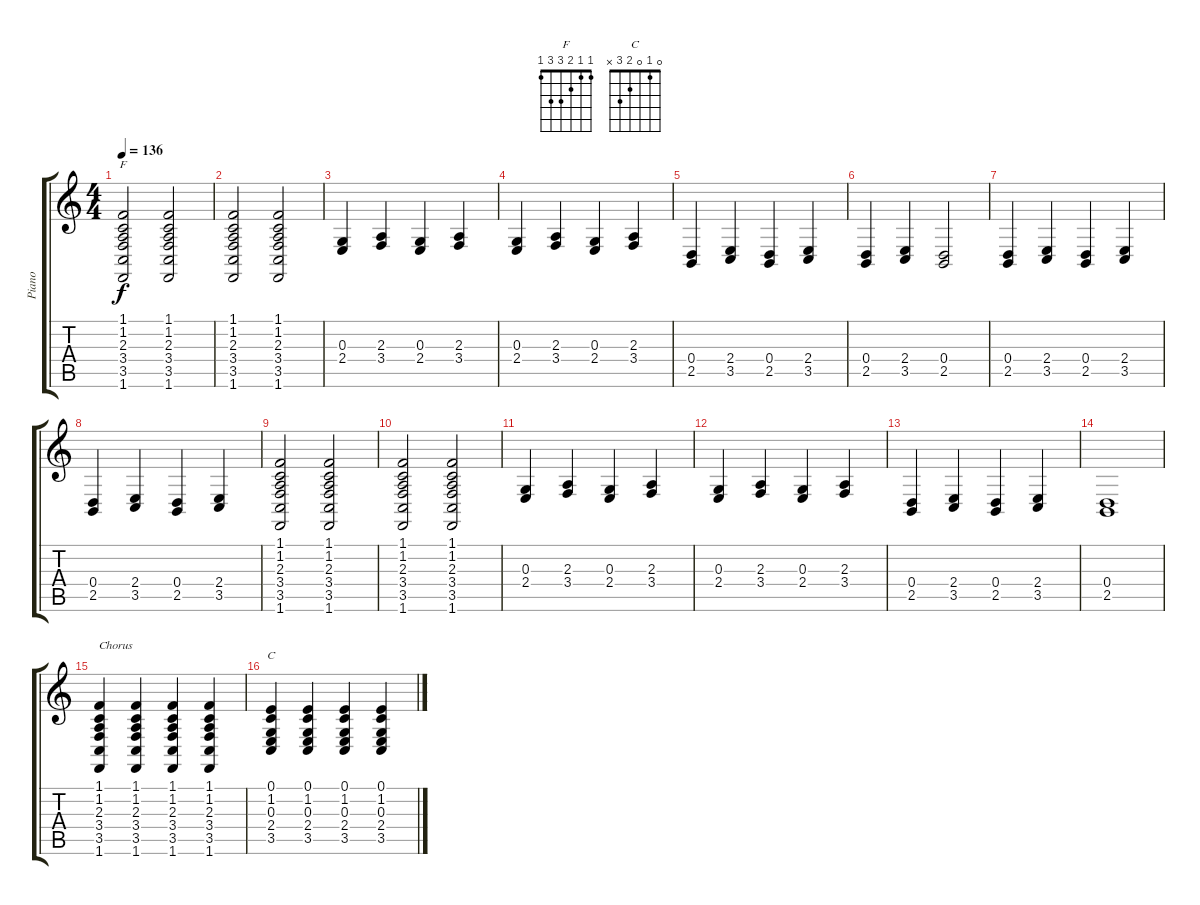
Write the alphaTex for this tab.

\track ("Piano" "Piano") {instrument acousticgrandpiano}
\staff {score tabs}
\tuning (E4 B3 G3 D3 A2 E2) {hide}
\chord ("F" 1 1 2 3 3 1)
\chord ("C" 0 1 0 2 3 x)
\ts (4 4)
\tempo 136
\clef g2
\ks c
(1.1 1.2 2.3 3.4 3.5 1.6).2{ch "F" dy f} (1.1 1.2 2.3 3.4 3.5 1.6).2 |
(1.1 1.2 2.3 3.4 3.5 1.6).2 (1.1 1.2 2.3 3.4 3.5 1.6).2 |
(0.3 2.4).4 (2.3 3.4).4 (0.3 2.4).4 (2.3 3.4).4 |
(0.3 2.4).4 (2.3 3.4).4 (0.3 2.4).4 (2.3 3.4).4 |
(0.4 2.5).4 (2.4 3.5).4 (0.4 2.5).4 (2.4 3.5).4 |
(0.4 2.5).4 (2.4 3.5).4 (0.4 2.5).2 |
(0.4 2.5).4 (2.4 3.5).4 (0.4 2.5).4 (2.4 3.5).4 |
(0.4 2.5).4 (2.4 3.5).4 (0.4 2.5).4 (2.4 3.5).4 |
(1.1 1.2 2.3 3.4 3.5 1.6).2 (1.1 1.2 2.3 3.4 3.5 1.6).2 |
(1.1 1.2 2.3 3.4 3.5 1.6).2 (1.1 1.2 2.3 3.4 3.5 1.6).2 |
(0.3 2.4).4 (2.3 3.4).4 (0.3 2.4).4 (2.3 3.4).4 |
(0.3 2.4).4 (2.3 3.4).4 (0.3 2.4).4 (2.3 3.4).4 |
(0.4 2.5).4 (2.4 3.5).4 (0.4 2.5).4 (2.4 3.5).4 |
(0.4 2.5).1 |
(1.1 1.2 2.3 3.4 3.5 1.6).4{txt "Chorus"} (1.1 1.2 2.3 3.4 3.5 1.6).4 (1.1 1.2 2.3 3.4 3.5 1.6).4 (1.1 1.2 2.3 3.4 3.5 1.6).4 |
(0.1 1.2 0.3 2.4 3.5).4{ch "C"} (0.1 1.2 0.3 2.4 3.5).4 (0.1 1.2 0.3 2.4 3.5).4 (0.1 1.2 0.3 2.4 3.5).4
